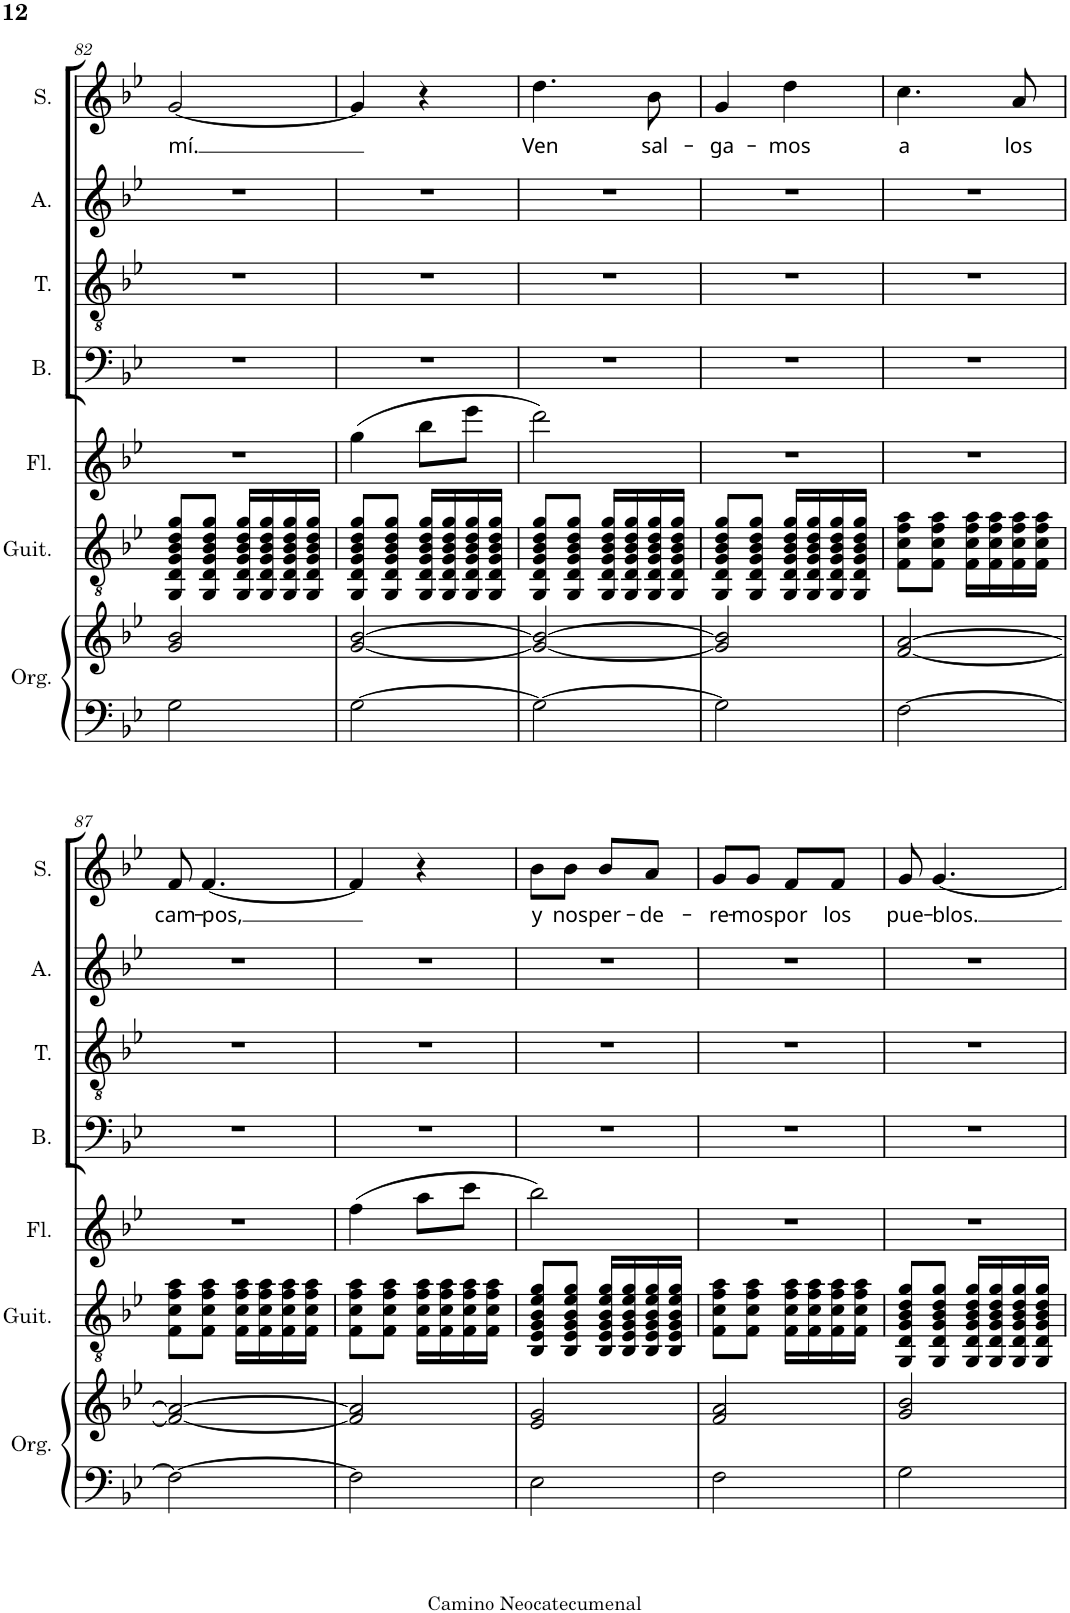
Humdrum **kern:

**kern	**kern	**kern	**kern	**kern	**kern	**kern	**kern	**text
*part7	*part7	*part6	*part5	*part4	*part3	*part2	*part1	*part1
*staff8	*staff7	*staff6	*staff5	*staff4	*staff3	*staff2	*staff1	*staff1
*I"Órgano	*	*I"Guitarra clásica	*I"Flauta	*I"Bajo	*I"Tenor	*I"Alto	*I"Soprano	*
*	*	*I'Guit.	*I'Fl.	*I'B.	*I'T.	*I'A.	*I'S.	*
!!LO:PB:g=z
*clefF4	*clefG2	*clefGv2	*clefG2	*clefF4	*clefGv2	*clefG2	*clefG2	*
*k[b-e-]	*k[b-e-]	*k[b-e-]	*k[b-e-]	*k[b-e-]	*k[b-e-]	*k[b-e-]	*k[b-e-]	*
*M2/4	*M2/4	*M2/4	*M2/4	*M2/4	*M2/4	*M2/4	*M2/4	*
=82	=82	=82	=82	=82	=82	=82	=82	=82
!	!	!	!	!	!	!	!	!LO:LY:b
2G\	2g/ 2b-/	8GG/ 8D/ 8G/ 8B-/ 8d/ 8g/L	2r	2r	2r	2r	[2g/	-mí.
.	.	8GG/ 8D/ 8G/ 8B-/ 8d/ 8g/J	.	.	.	.	.	.
.	.	16GG/ 16D/ 16G/ 16B-/ 16d/ 16g/LL	.	.	.	.	.	.
.	.	16GG/ 16D/ 16G/ 16B-/ 16d/ 16g/	.	.	.	.	.	.
.	.	16GG/ 16D/ 16G/ 16B-/ 16d/ 16g/	.	.	.	.	.	.
.	.	16GG/ 16D/ 16G/ 16B-/ 16d/ 16g/JJ	.	.	.	.	.	.
=83	=83	=83	=83	=83	=83	=83	=83	=83
[2G\	[2g/ [2b-/	8GG/ 8D/ 8G/ 8B-/ 8d/ 8g/L	(4gg\	2r	2r	2r	4g/]	.
.	.	8GG/ 8D/ 8G/ 8B-/ 8d/ 8g/J	.	.	.	.	.	.
.	.	16GG/ 16D/ 16G/ 16B-/ 16d/ 16g/LL	8bb-\L	.	.	.	4r	.
.	.	16GG/ 16D/ 16G/ 16B-/ 16d/ 16g/	.	.	.	.	.	.
.	.	16GG/ 16D/ 16G/ 16B-/ 16d/ 16g/	8eee-\J	.	.	.	.	.
.	.	16GG/ 16D/ 16G/ 16B-/ 16d/ 16g/JJ	.	.	.	.	.	.
=84	=84	=84	=84	=84	=84	=84	=84	=84
!	!	!	!	!	!	!	!	!LO:LY:b
2G\_	2g/_ 2b-/_	8GG/ 8D/ 8G/ 8B-/ 8d/ 8g/L	2ddd\)	2r	2r	2r	4.dd\	-Ven
.	.	8GG/ 8D/ 8G/ 8B-/ 8d/ 8g/J	.	.	.	.	.	.
.	.	16GG/ 16D/ 16G/ 16B-/ 16d/ 16g/LL	.	.	.	.	.	.
.	.	16GG/ 16D/ 16G/ 16B-/ 16d/ 16g/	.	.	.	.	.	.
!	!	!	!	!	!	!	!	!LO:LY:b
.	.	16GG/ 16D/ 16G/ 16B-/ 16d/ 16g/	.	.	.	.	8b-\	sal-
.	.	16GG/ 16D/ 16G/ 16B-/ 16d/ 16g/JJ	.	.	.	.	.	.
=85	=85	=85	=85	=85	=85	=85	=85	=85
!	!	!	!	!	!	!	!	!LO:LY:b
2G\]	2g/] 2b-/]	8GG/ 8D/ 8G/ 8B-/ 8d/ 8g/L	2r	2r	2r	2r	4g/	-ga-
.	.	8GG/ 8D/ 8G/ 8B-/ 8d/ 8g/J	.	.	.	.	.	.
!	!	!	!	!	!	!	!	!LO:LY:b
.	.	16GG/ 16D/ 16G/ 16B-/ 16d/ 16g/LL	.	.	.	.	4dd\	-mos
.	.	16GG/ 16D/ 16G/ 16B-/ 16d/ 16g/	.	.	.	.	.	.
.	.	16GG/ 16D/ 16G/ 16B-/ 16d/ 16g/	.	.	.	.	.	.
.	.	16GG/ 16D/ 16G/ 16B-/ 16d/ 16g/JJ	.	.	.	.	.	.
=86	=86	=86	=86	=86	=86	=86	=86	=86
!	!	!	!	!	!	!	!	!LO:LY:b
[2F\	[2f/ [2a/	8F\ 8c\ 8f\ 8a\L	2r	2r	2r	2r	4.cc\	a
.	.	8F\ 8c\ 8f\ 8a\J	.	.	.	.	.	.
.	.	16F\ 16c\ 16f\ 16a\LL	.	.	.	.	.	.
.	.	16F\ 16c\ 16f\ 16a\	.	.	.	.	.	.
!	!	!	!	!	!	!	!	!LO:LY:b
.	.	16F\ 16c\ 16f\ 16a\	.	.	.	.	8a/	los
.	.	16F\ 16c\ 16f\ 16a\JJ	.	.	.	.	.	.
!!LO:LB:g=z
=87	=87	=87	=87	=87	=87	=87	=87	=87
!	!	!	!	!	!	!	!	!LO:LY:b
2F\_	2f/_ 2a/_	8F\ 8c\ 8f\ 8a\L	2r	2r	2r	2r	8f/	cam-
!	!	!	!	!	!	!	!	!LO:LY:b
.	.	8F\ 8c\ 8f\ 8a\J	.	.	.	.	[4.f/	-pos,
.	.	16F\ 16c\ 16f\ 16a\LL	.	.	.	.	.	.
.	.	16F\ 16c\ 16f\ 16a\	.	.	.	.	.	.
.	.	16F\ 16c\ 16f\ 16a\	.	.	.	.	.	.
.	.	16F\ 16c\ 16f\ 16a\JJ	.	.	.	.	.	.
=88	=88	=88	=88	=88	=88	=88	=88	=88
2F\]	2f/] 2a/]	8F\ 8c\ 8f\ 8a\L	(4ff\	2r	2r	2r	4f/]	.
.	.	8F\ 8c\ 8f\ 8a\J	.	.	.	.	.	.
.	.	16F\ 16c\ 16f\ 16a\LL	8aa\L	.	.	.	4r	.
.	.	16F\ 16c\ 16f\ 16a\	.	.	.	.	.	.
.	.	16F\ 16c\ 16f\ 16a\	8ccc\J	.	.	.	.	.
.	.	16F\ 16c\ 16f\ 16a\JJ	.	.	.	.	.	.
=89	=89	=89	=89	=89	=89	=89	=89	=89
!	!	!	!	!	!	!	!	!LO:LY:b
2E-\	2e-/ 2g/	8BB-/ 8E-/ 8G/ 8B-/ 8e-/ 8g/L	2bb-\)	2r	2r	2r	8b-\L	y
!	!	!	!	!	!	!	!	!LO:LY:b
.	.	8BB-/ 8E-/ 8G/ 8B-/ 8e-/ 8g/J	.	.	.	.	8b-\J	nos
!	!	!	!	!	!	!	!	!LO:LY:b
.	.	16BB-/ 16E-/ 16G/ 16B-/ 16e-/ 16g/LL	.	.	.	.	8b-/L	per-
.	.	16BB-/ 16E-/ 16G/ 16B-/ 16e-/ 16g/	.	.	.	.	.	.
!	!	!	!	!	!	!	!	!LO:LY:b
.	.	16BB-/ 16E-/ 16G/ 16B-/ 16e-/ 16g/	.	.	.	.	8a/J	-de-
.	.	16BB-/ 16E-/ 16G/ 16B-/ 16e-/ 16g/JJ	.	.	.	.	.	.
=90	=90	=90	=90	=90	=90	=90	=90	=90
!	!	!	!	!	!	!	!	!LO:LY:b
2F\	2f/ 2a/	8F\ 8c\ 8f\ 8a\L	2r	2r	2r	2r	8g/L	-re-
!	!	!	!	!	!	!	!	!LO:LY:b
.	.	8F\ 8c\ 8f\ 8a\J	.	.	.	.	8g/J	-mos
!	!	!	!	!	!	!	!	!LO:LY:b
.	.	16F\ 16c\ 16f\ 16a\LL	.	.	.	.	8f/L	por
.	.	16F\ 16c\ 16f\ 16a\	.	.	.	.	.	.
!	!	!	!	!	!	!	!	!LO:LY:b
.	.	16F\ 16c\ 16f\ 16a\	.	.	.	.	8f/J	los
.	.	16F\ 16c\ 16f\ 16a\JJ	.	.	.	.	.	.
=91	=91	=91	=91	=91	=91	=91	=91	=91
!	!	!	!	!	!	!	!	!LO:LY:b
2G\	2g/ 2b-/	8GG/ 8D/ 8G/ 8B-/ 8d/ 8g/L	2r	2r	2r	2r	8g/	pue-
!	!	!	!	!	!	!	!	!LO:LY:b
.	.	8GG/ 8D/ 8G/ 8B-/ 8d/ 8g/J	.	.	.	.	[4.g/	-blos.
.	.	16GG/ 16D/ 16G/ 16B-/ 16d/ 16g/LL	.	.	.	.	.	.
.	.	16GG/ 16D/ 16G/ 16B-/ 16d/ 16g/	.	.	.	.	.	.
.	.	16GG/ 16D/ 16G/ 16B-/ 16d/ 16g/	.	.	.	.	.	.
.	.	16GG/ 16D/ 16G/ 16B-/ 16d/ 16g/JJ	.	.	.	.	.	.
=	=	=	=	=	=	=	=	=
*-	*-	*-	*-	*-	*-	*-	*-	*-
